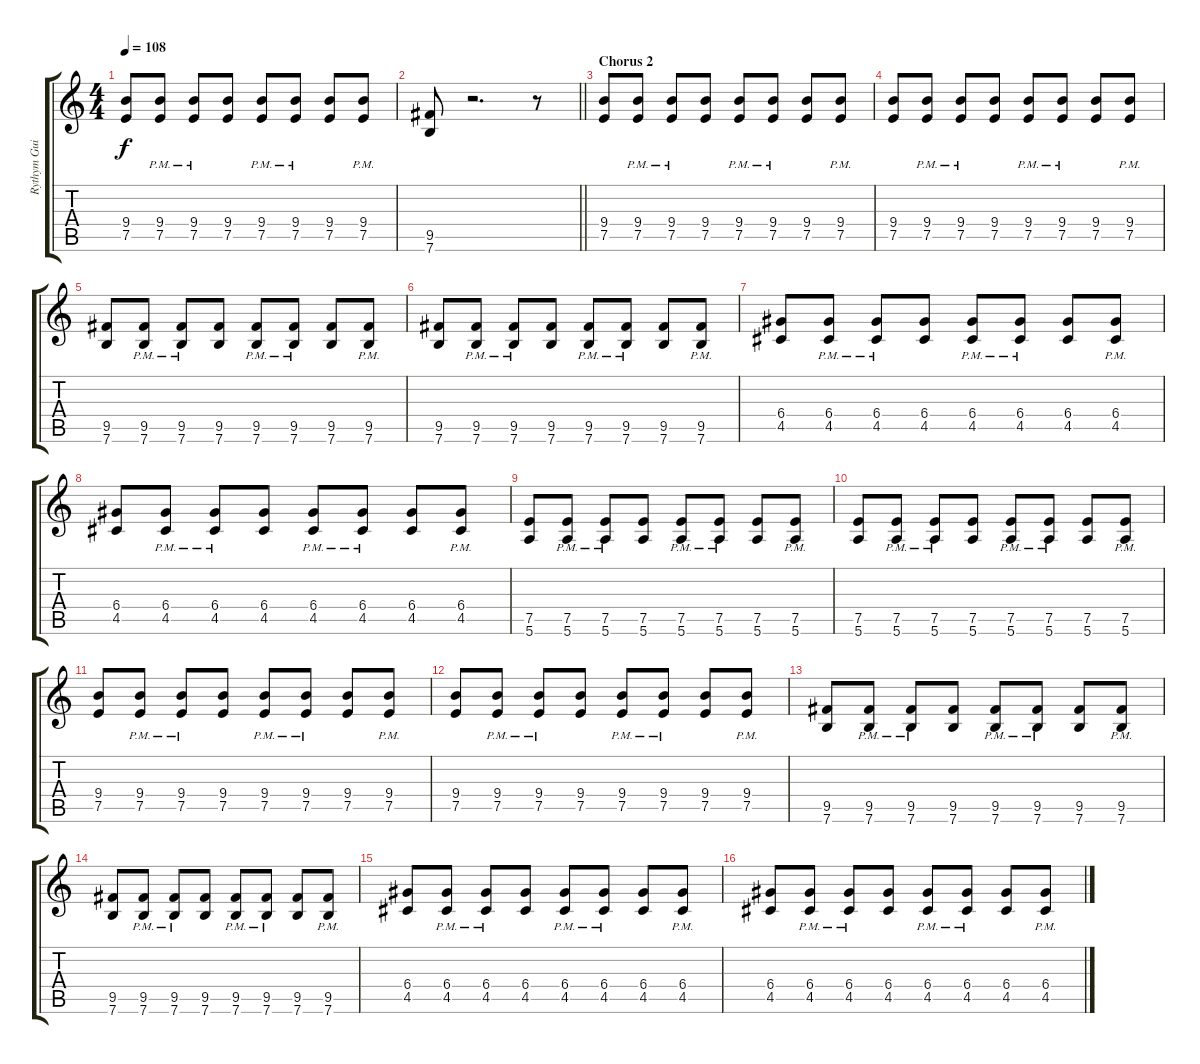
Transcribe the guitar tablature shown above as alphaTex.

\track ("Rythym Guitar (Ed Sheeran)" "Rythym Gui") {instrument acousticguitarsteel}
\staff {score tabs}
\tuning (E4 B3 G3 D3 A2 E2) {hide}
\ts (4 4)
\tempo 108
\clef g2
\ks c
(9.4 7.5).8{dy f} (9.4{pm} 7.5{pm}).8 (9.4{pm} 7.5{pm}).8 (9.4 7.5).8 (9.4{pm} 7.5{pm}).8 (9.4{pm} 7.5{pm}).8 (9.4 7.5).8 (9.4{pm} 7.5{pm}).8 |
\barLineRight lightlight
(9.5 7.6).8 r.2{d} r.8 |
\section ("" "Chorus 2")
(9.4 7.5).8 (9.4{pm} 7.5{pm}).8 (9.4{pm} 7.5{pm}).8 (9.4 7.5).8 (9.4{pm} 7.5{pm}).8 (9.4{pm} 7.5{pm}).8 (9.4 7.5).8 (9.4{pm} 7.5{pm}).8 |
(9.4 7.5).8 (9.4{pm} 7.5{pm}).8 (9.4{pm} 7.5{pm}).8 (9.4 7.5).8 (9.4{pm} 7.5{pm}).8 (9.4{pm} 7.5{pm}).8 (9.4 7.5).8 (9.4{pm} 7.5{pm}).8 |
(9.5 7.6).8 (9.5{pm} 7.6{pm}).8 (9.5{pm} 7.6{pm}).8 (9.5 7.6).8 (9.5{pm} 7.6{pm}).8 (9.5{pm} 7.6{pm}).8 (9.5 7.6).8 (9.5{pm} 7.6{pm}).8 |
(9.5 7.6).8 (9.5{pm} 7.6{pm}).8 (9.5{pm} 7.6{pm}).8 (9.5 7.6).8 (9.5{pm} 7.6{pm}).8 (9.5{pm} 7.6{pm}).8 (9.5 7.6).8 (9.5{pm} 7.6{pm}).8 |
(6.4 4.5).8 (6.4{pm} 4.5{pm}).8 (6.4{pm} 4.5{pm}).8 (6.4 4.5).8 (6.4{pm} 4.5{pm}).8 (6.4{pm} 4.5{pm}).8 (6.4 4.5).8 (6.4{pm} 4.5{pm}).8 |
(6.4 4.5).8 (6.4{pm} 4.5{pm}).8 (6.4{pm} 4.5{pm}).8 (6.4 4.5).8 (6.4{pm} 4.5{pm}).8 (6.4{pm} 4.5{pm}).8 (6.4 4.5).8 (6.4{pm} 4.5{pm}).8 |
(7.5 5.6).8 (7.5{pm} 5.6{pm}).8 (7.5{pm} 5.6{pm}).8 (7.5 5.6).8 (7.5{pm} 5.6{pm}).8 (7.5{pm} 5.6{pm}).8 (7.5 5.6).8 (7.5{pm} 5.6{pm}).8 |
(7.5 5.6).8 (7.5{pm} 5.6{pm}).8 (7.5{pm} 5.6{pm}).8 (7.5 5.6).8 (7.5{pm} 5.6{pm}).8 (7.5{pm} 5.6{pm}).8 (7.5 5.6).8 (7.5{pm} 5.6{pm}).8 |
(9.4 7.5).8 (9.4{pm} 7.5{pm}).8 (9.4{pm} 7.5{pm}).8 (9.4 7.5).8 (9.4{pm} 7.5{pm}).8 (9.4{pm} 7.5{pm}).8 (9.4 7.5).8 (9.4{pm} 7.5{pm}).8 |
(9.4 7.5).8 (9.4{pm} 7.5{pm}).8 (9.4{pm} 7.5{pm}).8 (9.4 7.5).8 (9.4{pm} 7.5{pm}).8 (9.4{pm} 7.5{pm}).8 (9.4 7.5).8 (9.4{pm} 7.5{pm}).8 |
(9.5 7.6).8 (9.5{pm} 7.6{pm}).8 (9.5{pm} 7.6{pm}).8 (9.5 7.6).8 (9.5{pm} 7.6{pm}).8 (9.5{pm} 7.6{pm}).8 (9.5 7.6).8 (9.5{pm} 7.6{pm}).8 |
(9.5 7.6).8 (9.5{pm} 7.6{pm}).8 (9.5{pm} 7.6{pm}).8 (9.5 7.6).8 (9.5{pm} 7.6{pm}).8 (9.5{pm} 7.6{pm}).8 (9.5 7.6).8 (9.5{pm} 7.6{pm}).8 |
(6.4 4.5).8 (6.4{pm} 4.5{pm}).8 (6.4{pm} 4.5{pm}).8 (6.4 4.5).8 (6.4{pm} 4.5{pm}).8 (6.4{pm} 4.5{pm}).8 (6.4 4.5).8 (6.4{pm} 4.5{pm}).8 |
(6.4 4.5).8 (6.4{pm} 4.5{pm}).8 (6.4{pm} 4.5{pm}).8 (6.4 4.5).8 (6.4{pm} 4.5{pm}).8 (6.4{pm} 4.5{pm}).8 (6.4 4.5).8 (6.4{pm} 4.5{pm}).8
